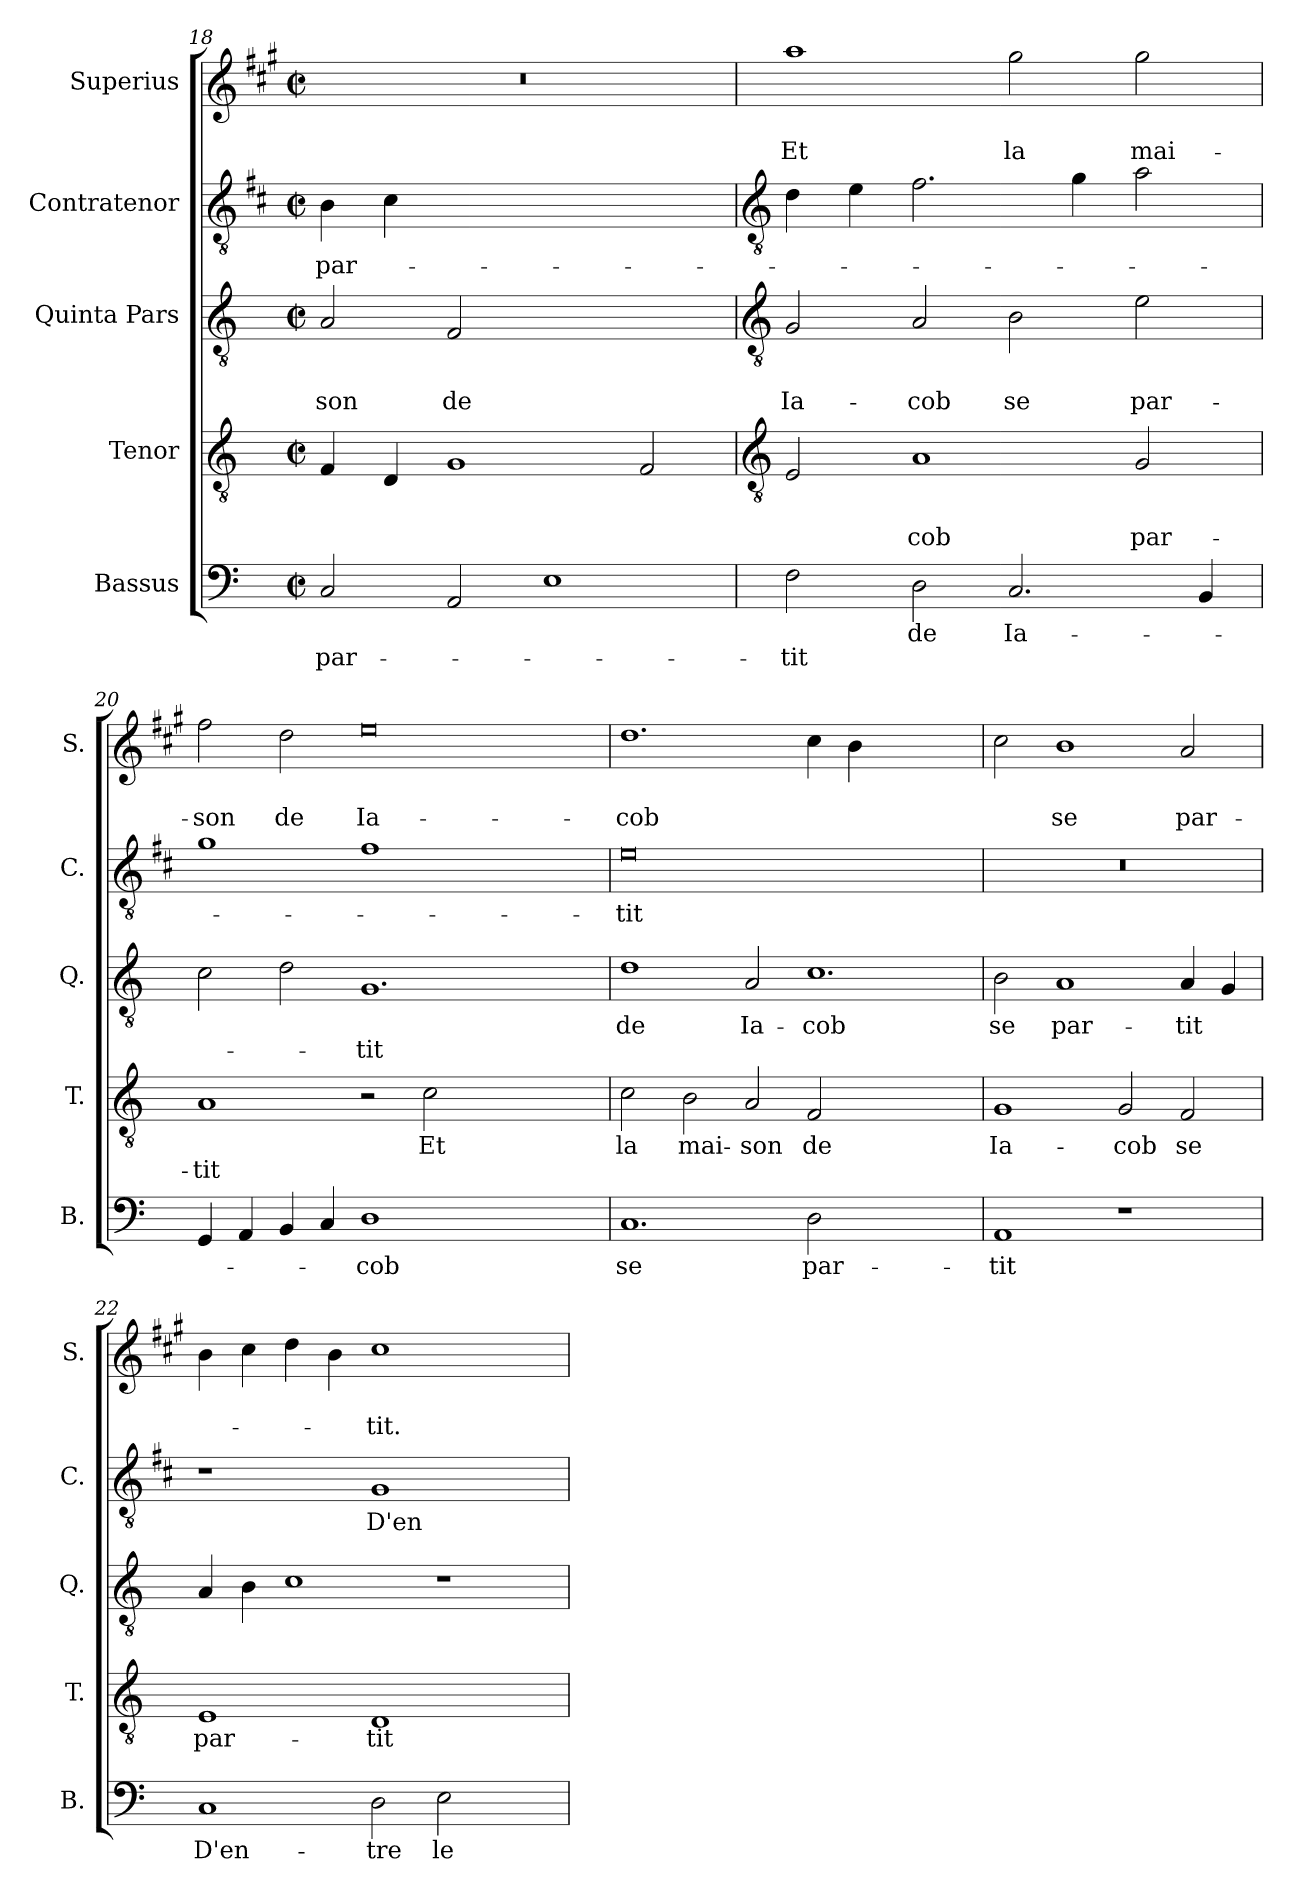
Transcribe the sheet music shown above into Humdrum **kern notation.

**kern	**text	**text	**kern	**text	**text	**kern	**text	**text	**kern	**text	**kern	**text	**text
*part5	*part5	*part5	*part4	*part4	*part4	*part3	*part3	*part3	*part2	*part2	*part1	*part1	*part1
*staff5	*staff5	*staff5	*staff4	*staff4	*staff4	*staff3	*staff3	*staff3	*staff2	*staff2	*staff1	*staff1	*staff1
*I"Bassus	*	*	*I"Tenor	*	*	*I"Quinta Pars	*	*	*I"Contratenor	*	*I"Superius	*	*
*I'B.	*	*	*I'T.	*	*	*I'Q.	*	*	*I'C.	*	*I'S.	*	*
!!LO:LB:g=z
*clefF4	*	*	*clefGv2	*	*	*clefGv2	*	*	*clefGv2	*	*clefG2	*	*
*	*	*	*	*	*	*	*	*	*ITrd1c2	*	*ITrd5c9	*	*
*k[]	*	*	*k[]	*	*	*k[]	*	*	*k[]	*	*k[]	*	*
*C:	*	*	*C:	*	*	*C:	*	*	*C:	*	*C:	*	*
*M4/2	*	*	*M4/2	*	*	*M4/2	*	*	*M4/2	*	*M4/2	*	*
*met(c|)	*	*	*met(c|)	*	*	*met(c|)	*	*	*met(c|)	*	*met(c|)	*	*
=18A	=18A	=18A	=18A	=18A	=18A	=18A	=18A	=18A	=18A	=18A	=18A	=18A	=18A
!	!	!LO:LY:b	!	!	!	!	!	!LO:LY:b	!	!LO:LY:b	!	!	!
2C	.	par-	4F	.	.	2A	.	-son	4A	par-	0r	.	.
.	.	.	4D	.	.	.	.	.	4B	.	.	.	.
!	!	!	!	!	!	!	!	!LO:LY:b	!	!	!	!	!
2AA	.	.	1G	.	.	2F	.	de	1.ryy	.	.	.	.
1E	.	.	.	.	.	1ryy	.	.	.	.	.	.	.
.	.	.	2F	.	.	.	.	.	.	.	.	.	.
!!LO:LB:g=z
=19	=19	=19	=19	=19	=19	=19	=19	=19	=19	=19	=19	=19	=19
*	*	*	*clefGv2	*	*	*clefGv2	*	*	*clefGv2	*	*	*	*
!	!	!LO:LY:b	!	!	!	!	!	!LO:LY:b	!	!	!	!	!LO:LY:b
2F	.	-tit	2E	.	.	2G	.	Ia-	4c	.	1cc	.	Et
.	.	.	.	.	.	.	.	.	4d	.	.	.	.
!	!LO:LY:b	!	!	!	!LO:LY:b	!	!	!LO:LY:b	!	!	!	!	!
2D	de	.	1A	.	-cob	2A	.	-cob	2.e	.	.	.	.
!	!LO:LY:b	!	!	!	!	!	!	!LO:LY:b	!	!	!	!	!LO:LY:b
2.C	Ia-	.	.	.	.	2B	.	se	.	.	2b	.	la
.	.	.	.	.	.	.	.	.	4f	.	.	.	.
!	!	!	!	!	!LO:LY:b	!	!	!LO:LY:b	!	!	!	!	!LO:LY:b
.	.	.	2G	.	par-	2e	.	par-	2g	.	2b	.	mai-
4BB	.	.	.	.	.	.	.	.	.	.	.	.	.
=20	=20	=20	=20	=20	=20	=20	=20	=20	=20	=20	=20	=20	=20
!	!	!	!	!	!LO:LY:b	!	!	!	!	!	!	!	!LO:LY:b
4GG	.	.	1A	.	-tit	2c	.	.	1f	.	2a	.	-son
4AA	.	.	.	.	.	.	.	.	.	.	.	.	.
!	!	!	!	!	!	!	!	!	!	!	!	!	!LO:LY:b
4BB	.	.	.	.	.	2d	.	.	.	.	2f	.	de
4C	.	.	.	.	.	.	.	.	.	.	.	.	.
!	!LO:LY:b	!	!	!	!	!	!	!LO:LY:b	!	!	!	!	!LO:LY:b
1D	-cob	.	2r	.	.	1.G	.	-tit	1e	.	0g	.	Ia-
!	!	!	!	!LO:LY:b	!	!	!	!	!	!	!	!	!
.	.	.	2c	Et	.	.	.	.	.	.	.	.	.
1ryy	.	.	1ryy	.	.	.	.	.	1ryy	.	.	.	.
.	.	.	.	.	.	2ryy	.	.	.	.	.	.	.
=21A	=21A	=21A	=21A	=21A	=21A	=21A	=21A	=21A	=21A	=21A	=21A	=21A	=21A
!	!LO:LY:b	!	!	!LO:LY:b	!	!	!LO:LY:b	!	!	!LO:LY:b	!	!	!LO:LY:b
1.C	se	.	2c	la	.	1d	de	.	0d	-tit	1.f	.	-cob
!	!	!	!	!LO:LY:b	!	!	!	!	!	!	!	!	!
.	.	.	2B	mai-	.	.	.	.	.	.	.	.	.
!	!	!	!	!LO:LY:b	!	!	!LO:LY:b	!	!	!	!	!	!
.	.	.	2A	-son	.	2A	Ia-	.	.	.	.	.	.
!	!LO:LY:b	!	!	!LO:LY:b	!	!	!LO:LY:b	!	!	!	!	!	!
2D	par-	.	2F	de	.	1.c	-cob	.	.	.	4e	.	.
.	.	.	.	.	.	.	.	.	.	.	4d	.	.
1ryy	.	.	1ryy	.	.	.	.	.	1ryy	.	1ryy	.	.
=21B	=21B	=21B	=21B	=21B	=21B	=21B	=21B	=21B	=21B	=21B	=21B	=21B	=21B
!	!LO:LY:b	!	!	!LO:LY:b	!	!	!LO:LY:b	!	!	!	!	!	!
1AA	-tit	.	1G	Ia-	.	2B	se	.	0r	.	2e	.	.
!	!	!	!	!	!	!	!LO:LY:b	!	!	!	!	!	!LO:LY:b
.	.	.	.	.	.	1A	par-	.	.	.	1d	.	se
!	!	!	!	!LO:LY:b	!	!	!	!	!	!	!	!	!
1r	.	.	2G	-cob	.	.	.	.	.	.	.	.	.
!	!	!	!	!LO:LY:b	!	!	!LO:LY:b	!	!	!	!	!	!LO:LY:b
.	.	.	2F	se	.	4A	-tit	.	.	.	2c	.	par-
.	.	.	.	.	.	4G	.	.	.	.	.	.	.
=22A	=22A	=22A	=22A	=22A	=22A	=22A	=22A	=22A	=22A	=22A	=22A	=22A	=22A
!	!LO:LY:b	!	!	!LO:LY:b	!	!	!	!	!	!	!	!	!
1C	D'en-	.	1E	par-	.	4A	.	.	1r	.	4d	.	.
.	.	.	.	.	.	4B	.	.	.	.	4e	.	.
.	.	.	.	.	.	1c	.	.	.	.	4f	.	.
.	.	.	.	.	.	.	.	.	.	.	4d	.	.
!	!LO:LY:b	!	!	!LO:LY:b	!	!	!	!	!	!LO:LY:b	!	!	!LO:LY:b
2D	-tre	.	1D	-tit	.	.	.	.	1F	D'en-	1e	.	-tit.
!	!LO:LY:b	!	!	!	!	!	!	!	!	!	!	!	!
2E	le	.	.	.	.	1r	.	.	.	.	.	.	.
2ryy	.	.	2ryy	.	.	.	.	.	2ryy	.	2ryy	.	.
=	=	=	=	=	=	=	=	=	=	=	=	=	=
*-	*-	*-	*-	*-	*-	*-	*-	*-	*-	*-	*-	*-	*-
